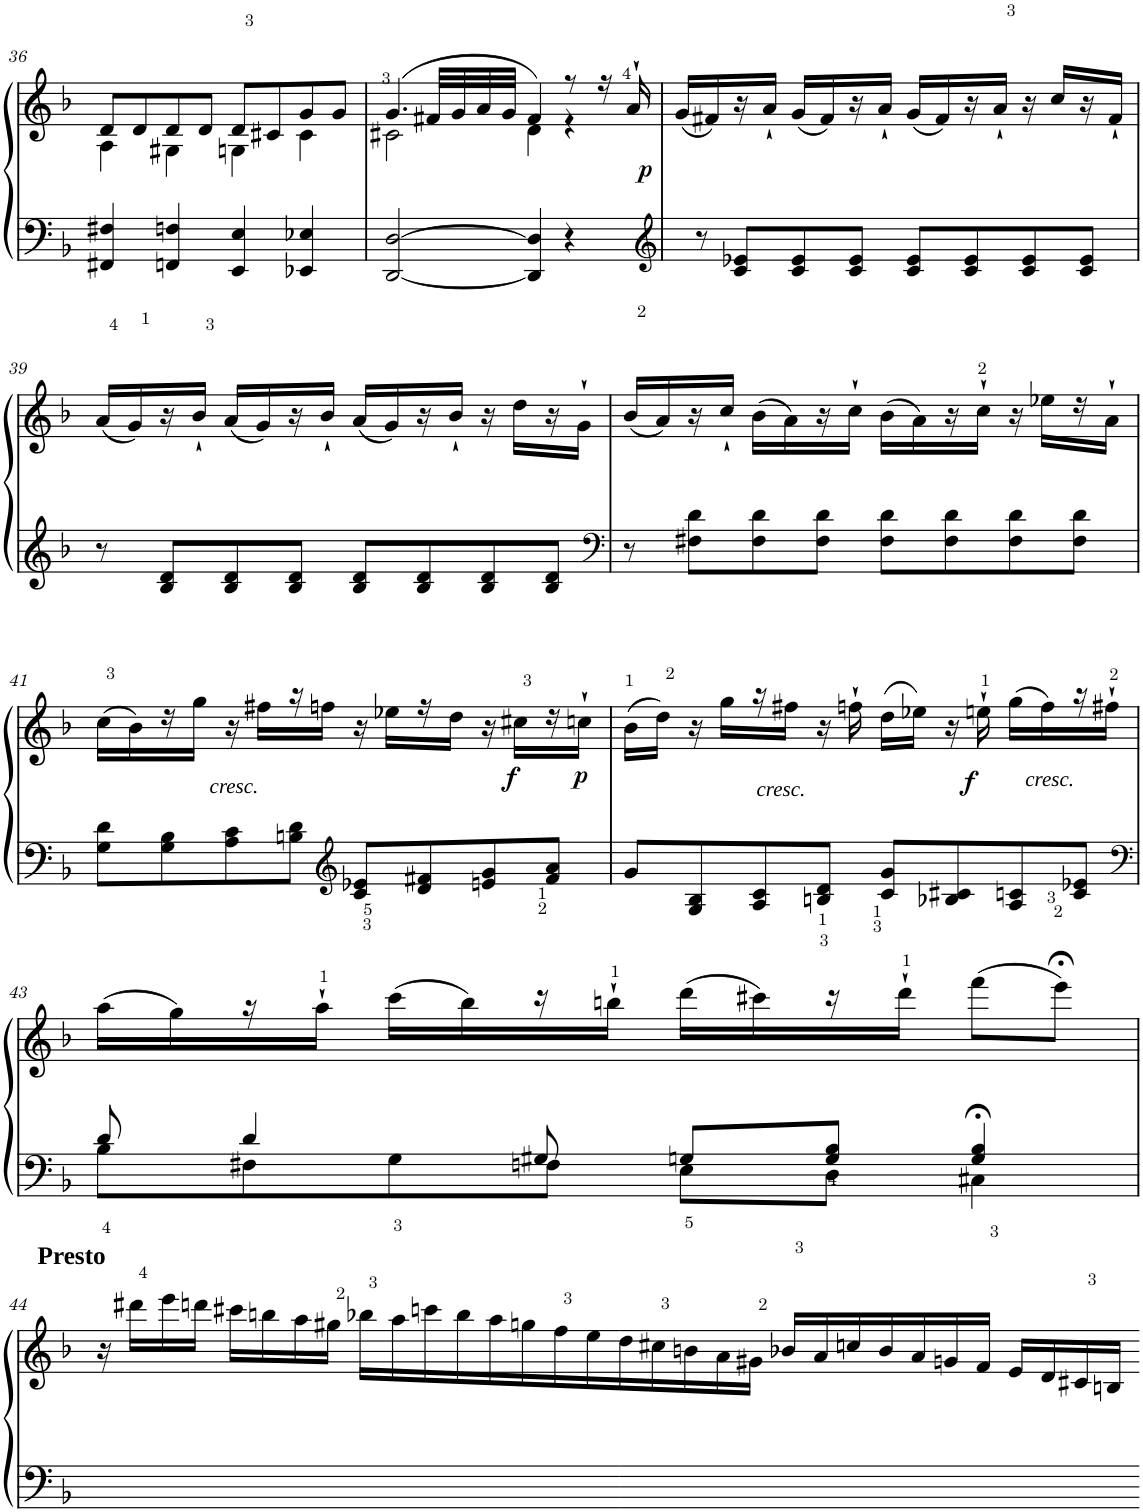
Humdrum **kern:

**kern	**kern	**dynam
*part1	*part1	*part1
*staff2	*staff1	*staff1/2
*I"Piano	*	*
*I'Pno	*	*
!!LO:PB:g=z
*clefF4	*clefG2	*
*k[b-]	*k[b-]	*
*M4/4	*M4/4	*
=36	=36	=36
*	*^	*
4FF#X/ 4F#X/	8d/L	4A\	.
.	8d/	.	.
4FFn/ 4Fn/	8d/	4G#X\	.
.	8d/J	.	.
4EE/ 4E/	8d/L	4Gn\	.
.	8c#X/	.	.
4EE-X/ 4E-X/	8g/	4c#\	.
.	8g/J	.	.
=37	=37	=37	=37
[2DD/ [2D/	(4.g/	2c#X\	.
.	32f#X/LLL	.	.
.	32g/	.	.
.	32a/	.	.
.	32g/JJJ	.	.
4DD/] 4D/]	4f#/)	4d\	.
4r	8r	4r	.
.	16r	.	.
!	!	!	!LO:DY:b
.	16a`/	.	p
*	*v	*v	*
=38	=38	=38
*clefG2	*	*
8r	(16g/LL	.
.	16f#X/)	.
8c/ 8e-X/L	16r	.
.	16a`/JJ	.
8c/ 8e-/	(16g/LL	.
.	16f#/)	.
8c/ 8e-/J	16r	.
.	16a`/JJ	.
8c/ 8e-/L	(16g/LL	.
.	16f#/)	.
8c/ 8e-/	16r	.
.	16a`/JJ	.
8c/ 8e-/	16r	.
.	16cc/LL	.
8c/ 8e-/J	16r	.
.	16f#`/JJ	.
!!LO:LB:g=z
=39	=39	=39
8r	(16a/LL	.
.	16g/)	.
8B-/ 8d/L	16r	.
.	16b-`/JJ	.
8B-/ 8d/	(16a/LL	.
.	16g/)	.
8B-/ 8d/J	16r	.
.	16b-`/JJ	.
8B-/ 8d/L	(16a/LL	.
.	16g/)	.
8B-/ 8d/	16r	.
.	16b-`/JJ	.
8B-/ 8d/	16r	.
.	16dd\LL	.
8B-/ 8d/J	16r	.
.	16g`\JJ	.
=40	=40	=40
*clefF4	*	*
8r	(16b-/LL	.
.	16a/)	.
8F#X\ 8d\L	16r	.
.	16cc`/JJ	.
8F#\ 8d\	(16b-\LL	.
.	16a\)	.
8F#\ 8d\J	16r	.
.	16cc`\JJ	.
8F#\ 8d\L	(16b-\LL	.
.	16a\)	.
8F#\ 8d\	16r	.
.	16cc`\JJ	.
8F#\ 8d\	16r	.
.	16ee-X\LL	.
8F#\ 8d\J	16r	.
.	16a`\JJ	.
!!LO:LB:g=z
=41	=41	=41
8G\ 8d\L	(16cc\LL	.
.	16b-\)	.
8G\ 8B-\	16r	.
.	16gg\JJ	.
!	!	!LO:DY:b
8A\ 8c\	16r	other-dynamics
.	16ff#X\LL	.
8Bn\ 8d\J	16r	.
.	16ffn\JJ	.
*clefG2	*	*
8c/ 8e-X/L	16r	.
.	16ee-X\LL	.
8d/ 8f#X/	16r	.
.	16dd\JJ	.
8en/ 8g/	16r	.
!	!	!LO:DY:b
.	16cc#X\LL	f
8f#/ 8a/J	16r	.
!	!	!LO:DY:b
.	16ccn`\JJ	p
=42	=42	=42
8g/L	(16b-\LL	.
.	16dd\JJ)	.
8G/ 8B-/	16r	.
.	16gg\LL	.
8A/ 8c/	16r	.
!	!	!LO:DY:b
.	16ff#X\JJ	other-dynamics
8Bn/ 8d/J	16r	.
.	16ffn`\	.
8c/ 8g/L	(16dd\LL	.
.	16ee-X\JJ)	.
8B-X/ 8c#X/	16r	.
!	!	!LO:DY:b
.	16een`\	f
8A/ 8cn/	(16gg\LL	.
!	!	!LO:DY:b
.	16ff\)	other-dynamics
8c/ 8e-X/J	16r	.
.	16ff#X`\JJ	.
!!LO:LB:g=z
=43	=43	=43
*clefF4	*	*
*^	*	*
8d/	8B-\L	(16aa\LL	.
.	.	16gg\)	.
4d/	8F#X\	16r	.
.	.	16aa`\JJ	.
.	8G\	(16ccc\LL	.
.	.	16bb-\)	.
8G#X/	8Fn\J	16r	.
.	.	16bbn`\JJ	.
8Gn/L	8E\L	(16ddd\LL	.
.	.	16ccc#X\)	.
8G/ 8B-/J	8D\J	16r	.
.	.	16ddd`\JJ	.
4G/;< 4B-/;<	4C#X\	(8fff\L	.
.	.	8eee;<\J)	.
*v	*v	*	*
!!LO:LB:g=z
=44	=44	=44
1ryy	16r	.
!	!LO:TX:a:B:t=Presto	!
.	16ddd#X\LL	.
.	16eee\	.
.	16dddn\JJ	.
.	16ccc#X\LL	.
.	16bbn\	.
.	16aa\	.
.	16gg#X\JJ	.
.	16bb-X\LL	.
.	16aa\	.
.	16cccn\	.
.	16bb-\	.
.	16aa\	.
.	16ggn\	.
.	16ff\	.
.	16ee\	.
=44X2-	=44X2-	=44X2-
1ryy	16dd\	.
.	16cc#X\	.
.	16bn\	.
.	16a\	.
.	16g#X\JJ	.
.	16b-X/LL	.
.	16a/	.
.	16ccn/	.
.	16b-/	.
.	16a/	.
.	16gn/	.
.	16f/JJ	.
.	16e/LL	.
.	16d/	.
.	16c#X/	.
.	16Bn/JJ	.
=-	=-	=-
*-	*-	*-
